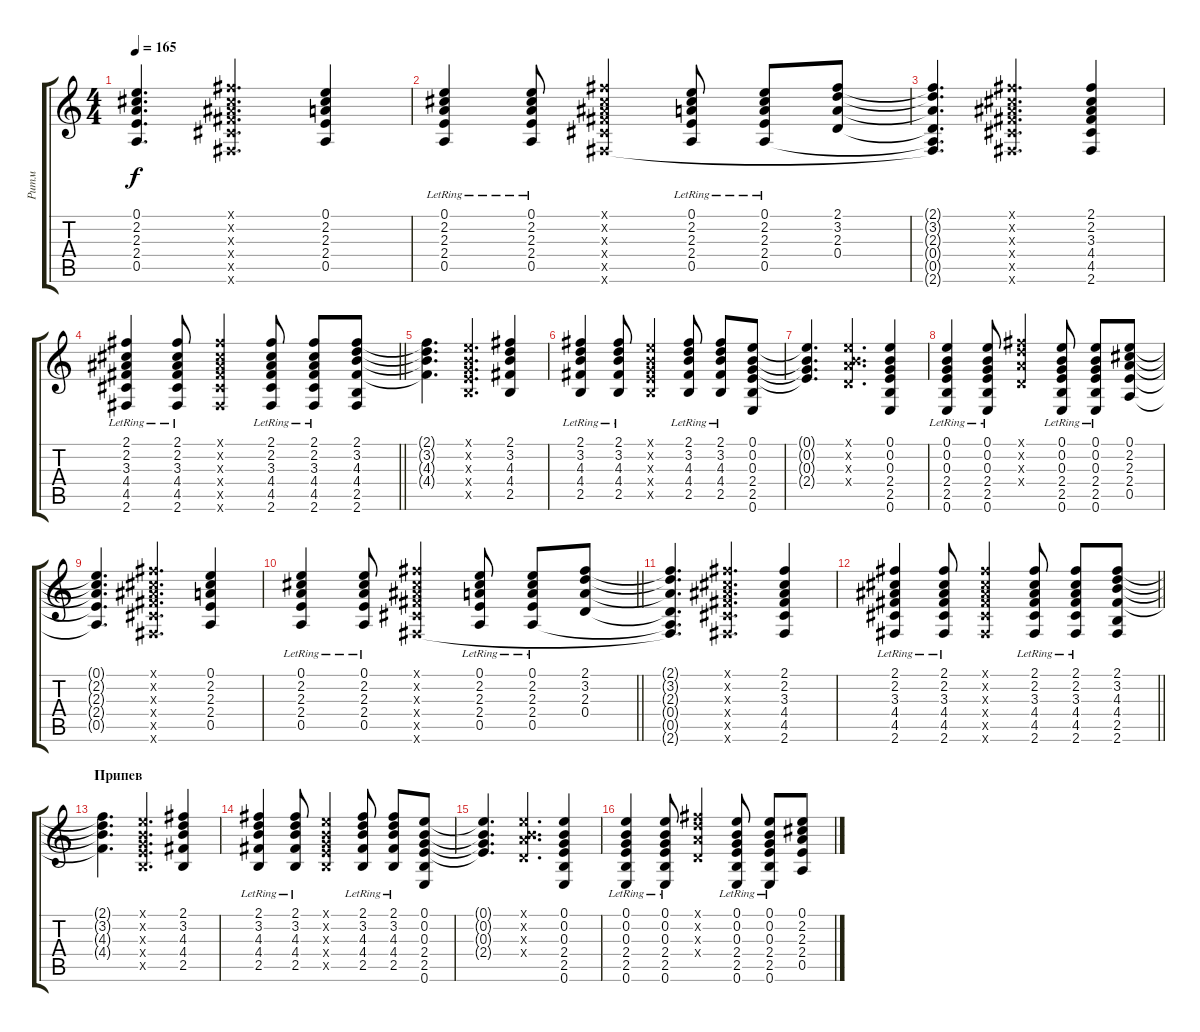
\track ("Ритм" "Ритм") {instrument acousticguitarsteel}
\staff {score tabs}
\tuning (E4 B3 G3 D3 A2 E2) {hide}
\ts (4 4)
\tempo 165
\clef g2
\ks c
(0.1{t} 2.2{t} 2.3{t} 2.4{t} 0.5{t}).4{d dy f} (2.1{x} 2.2{x} 3.3{x} 4.4{x} 4.5{x} 2.6{x}).4{d} (0.1 2.2 2.3 2.4 0.5).4 |
(0.1{lr} 2.2{lr} 2.3{lr} 2.4 0.5).4 (0.1{lr} 2.2{lr} 2.3{lr} 2.4 0.5).8 (2.1{x} 2.2{x} 3.3{x} 4.4{x} 4.5{x} 2.6{x}).4 (0.1{lr} 2.2{lr} 2.3 2.4 0.5).8 (0.1{lr} 2.2{lr} 2.3{lr} 2.4 0.5).8 (2.1 3.2 2.3 0.4).8 |
(2.1{t} 3.2{t} 2.3{t} 0.4{t} 0.5{t} 2.6{t}).4{d} (2.1{x} 2.2{x} 3.3{x} 4.4{x} 4.5{x} 2.6{x}).4{d} (2.1 2.2 3.3 4.4 4.5 2.6).4 |
\barLineRight lightlight
(2.1{lr} 2.2{lr} 3.3{lr} 4.4 4.5 2.6).4 (2.1{lr} 2.2{lr} 3.3{lr} 4.4 4.5 2.6).8 (2.1{x} 2.2{x} 3.3{x} 4.4{x} 4.5{x} 2.6{x}).4 (2.1{lr} 2.2{lr} 3.3 4.4 4.5 2.6).8 (2.1{lr} 2.2{lr} 3.3{lr} 4.4 4.5 2.6).8 (2.1 3.2 4.3 4.4 2.5 2.6).8 |
(2.1{t} 3.2{t} 4.3{t} 4.4{t}).4{d} (0.1{x} 0.2{x} 0.3{x} 2.4{x} 2.5{x}).4{d} (2.1 3.2 4.3 4.4 2.5).4 |
(2.1{lr} 3.2{lr} 4.3{lr} 4.4 2.5).4 (2.1{lr} 3.2{lr} 4.3{lr} 4.4 2.5).8 (0.1{x} 0.2{x} 0.3{x} 2.4{x} 2.5{x}).4 (2.1{lr} 3.2{lr} 4.3{lr} 4.4 2.5).8 (2.1{lr} 3.2{lr} 4.3{lr} 4.4 2.5).8 (0.1 0.2 0.3 2.4 2.5 0.6).8 |
(0.1{t} 0.2{t} 0.3{t} 2.4{t}).4{d} (0.1{x} 0.2{x} 2.3{x} 0.4{x}).4{d} (0.1 0.2 0.3 2.4 2.5 0.6).4 |
(0.1{lr} 0.2{lr} 0.3{lr} 2.4 2.5 0.6).4 (0.1{lr} 0.2 0.3{lr} 2.4 2.5 0.6).8 (2.1{x} 3.2{x} 2.3{x} 0.4{x}).4 (0.1{lr} 0.2{lr} 0.3{lr} 2.4 2.5 0.6).8 (0.1{lr} 0.2{lr} 0.3{lr} 2.4 2.5 0.6).8 (0.1 2.2 2.3 2.4 0.5).8 |
(0.1{t} 2.2{t} 2.3{t} 2.4{t} 0.5{t}).4{d} (2.1{x} 2.2{x} 3.3{x} 4.4{x} 4.5{x} 2.6{x}).4{d} (0.1 2.2 2.3 2.4 0.5).4 |
\barLineRight lightlight
(0.1{lr} 2.2{lr} 2.3{lr} 2.4 0.5).4 (0.1{lr} 2.2{lr} 2.3{lr} 2.4 0.5).8 (2.1{x} 2.2{x} 3.3{x} 4.4{x} 4.5{x} 2.6{x}).4 (0.1{lr} 2.2{lr} 2.3 2.4 0.5).8 (0.1{lr} 2.2{lr} 2.3{lr} 2.4 0.5).8 (2.1 3.2 2.3 0.4).8 |
(2.1{t} 3.2{t} 2.3{t} 0.4{t} 0.5{t} 2.6{t}).4{d} (2.1{x} 2.2{x} 3.3{x} 4.4{x} 4.5{x} 2.6{x}).4{d} (2.1 2.2 3.3 4.4 4.5 2.6).4 |
\barLineRight lightlight
(2.1{lr} 2.2{lr} 3.3{lr} 4.4 4.5 2.6).4 (2.1{lr} 2.2{lr} 3.3{lr} 4.4 4.5 2.6).8 (2.1{x} 2.2{x} 3.3{x} 4.4{x} 4.5{x} 2.6{x}).4 (2.1{lr} 2.2{lr} 3.3 4.4 4.5 2.6).8 (2.1{lr} 2.2{lr} 3.3{lr} 4.4 4.5 2.6).8 (2.1 3.2 4.3 4.4 2.5 2.6).8 |
\section ("" "Припев")
(2.1{t} 3.2{t} 4.3{t} 4.4{t}).4{d} (0.1{x} 0.2{x} 0.3{x} 2.4{x} 2.5{x}).4{d} (2.1 3.2 4.3 4.4 2.5).4 |
(2.1{lr} 3.2{lr} 4.3{lr} 4.4 2.5).4 (2.1{lr} 3.2{lr} 4.3{lr} 4.4 2.5).8 (0.1{x} 0.2{x} 0.3{x} 2.4{x} 2.5{x}).4 (2.1{lr} 3.2{lr} 4.3{lr} 4.4 2.5).8 (2.1{lr} 3.2{lr} 4.3{lr} 4.4 2.5).8 (0.1 0.2 0.3 2.4 2.5 0.6).8 |
(0.1{t} 0.2{t} 0.3{t} 2.4{t}).4{d} (0.1{x} 0.2{x} 2.3{x} 0.4{x}).4{d} (0.1 0.2 0.3 2.4 2.5 0.6).4 |
(0.1{lr} 0.2{lr} 0.3{lr} 2.4 2.5 0.6).4 (0.1{lr} 0.2 0.3{lr} 2.4 2.5 0.6).8 (2.1{x} 3.2{x} 2.3{x} 0.4{x}).4 (0.1{lr} 0.2{lr} 0.3{lr} 2.4 2.5 0.6).8 (0.1{lr} 0.2{lr} 0.3{lr} 2.4 2.5 0.6).8 (0.1 2.2 2.3 2.4 0.5).8
